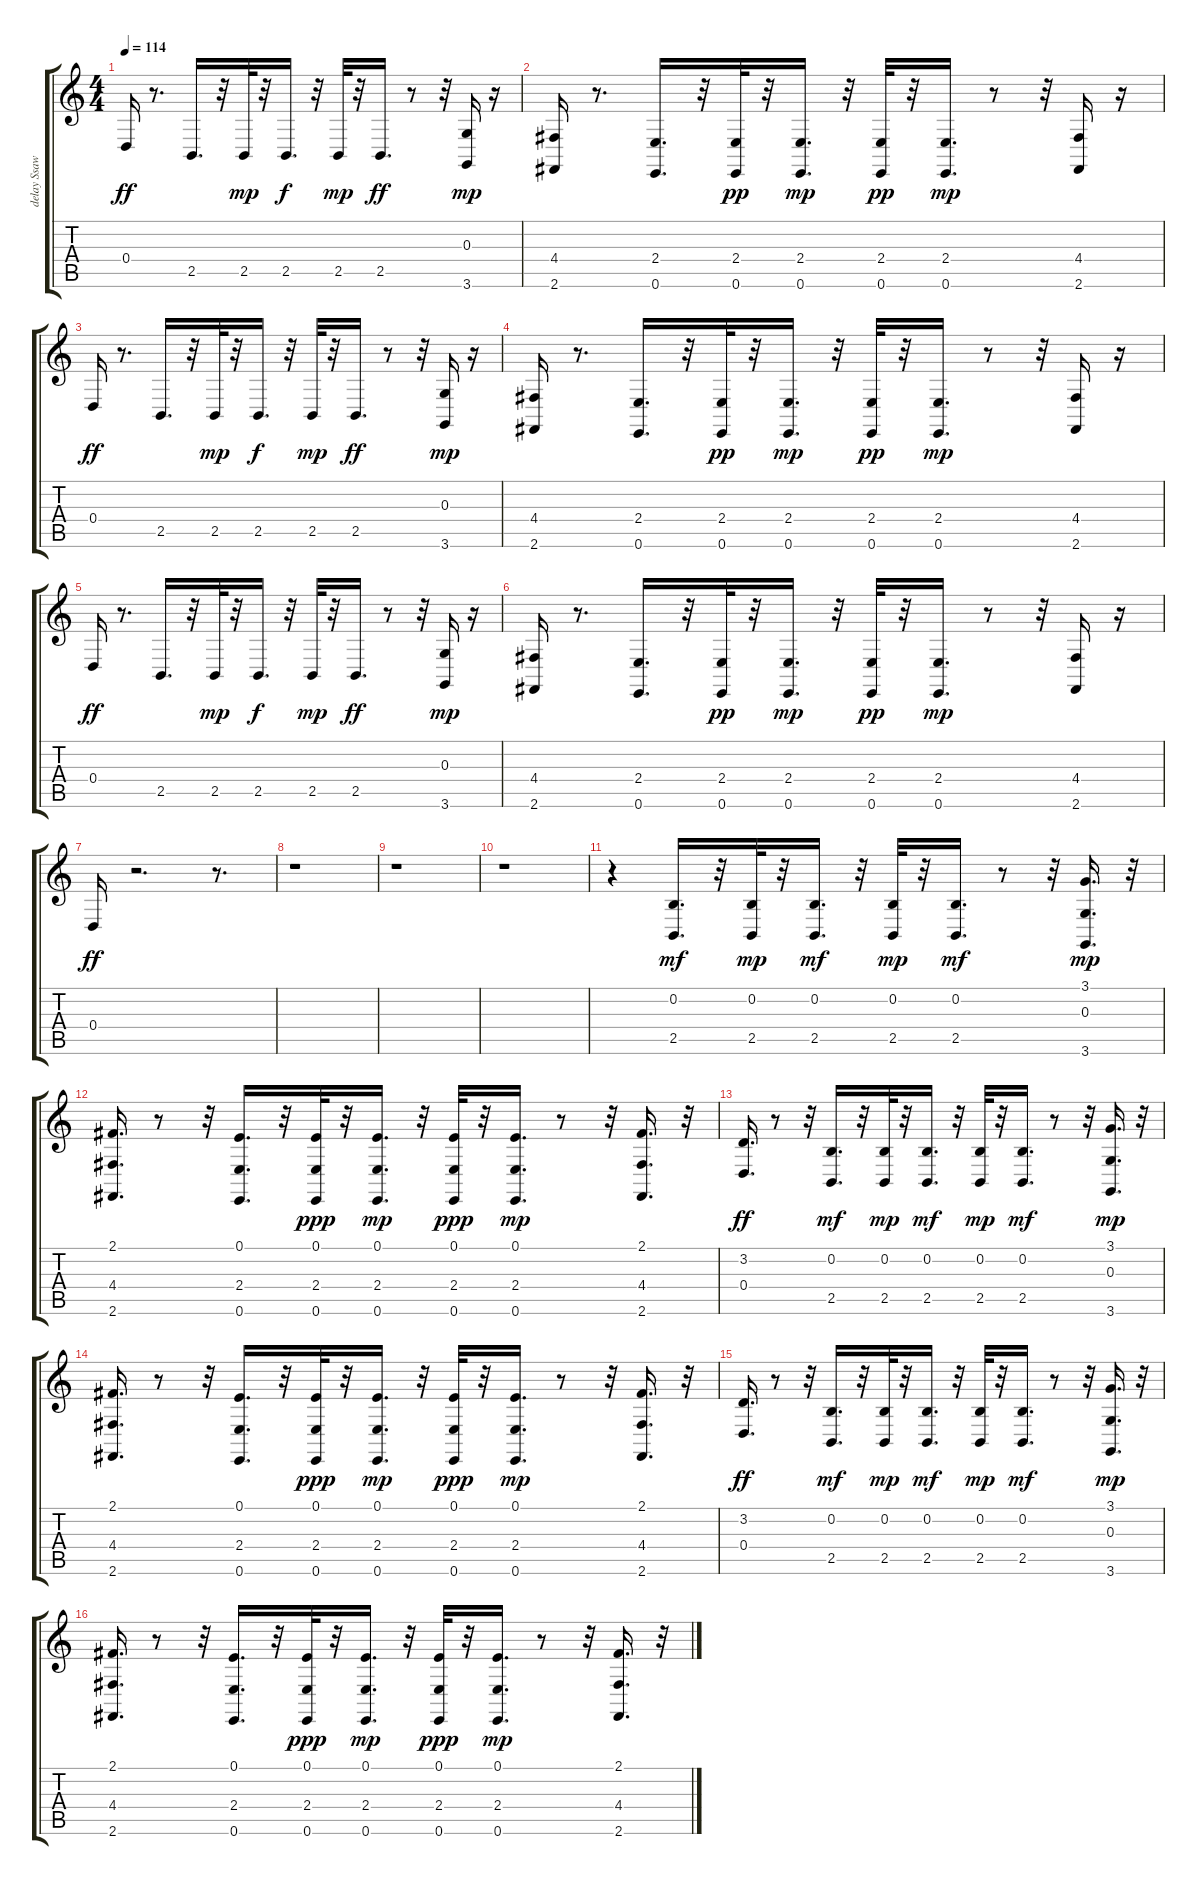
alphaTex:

\track ("delay Ssaw1" "delay Ssaw") {instrument lead2sawtooth}
\staff {score tabs}
\tuning (E4 B3 G3 D3 A2 E2) {hide}
\ts (4 4)
\tempo 114
\clef g2
\ks c
0.4.16{dy ff} r.8{d} 2.5.16{d} r.32 2.5.32{dy mp} r.32 2.5.16{d dy f} r.32 2.5.32{dy mp} r.32 2.5.16{d dy ff} r.8 r.32 (0.3 3.6).16{dy mp} r.16 |
(4.4 2.6).16 r.8{d} (2.4 0.6).16{d} r.32 (2.4 0.6).32{dy pp} r.32 (2.4 0.6).16{d dy mp} r.32 (2.4 0.6).32{dy pp} r.32 (2.4 0.6).16{d dy mp} r.8 r.32 (4.4 2.6).16 r.16 |
0.4.16{dy ff} r.8{d} 2.5.16{d} r.32 2.5.32{dy mp} r.32 2.5.16{d dy f} r.32 2.5.32{dy mp} r.32 2.5.16{d dy ff} r.8 r.32 (0.3 3.6).16{dy mp} r.16 |
(4.4 2.6).16 r.8{d} (2.4 0.6).16{d} r.32 (2.4 0.6).32{dy pp} r.32 (2.4 0.6).16{d dy mp} r.32 (2.4 0.6).32{dy pp} r.32 (2.4 0.6).16{d dy mp} r.8 r.32 (4.4 2.6).16 r.16 |
0.4.16{dy ff} r.8{d} 2.5.16{d} r.32 2.5.32{dy mp} r.32 2.5.16{d dy f} r.32 2.5.32{dy mp} r.32 2.5.16{d dy ff} r.8 r.32 (0.3 3.6).16{dy mp} r.16 |
(4.4 2.6).16 r.8{d} (2.4 0.6).16{d} r.32 (2.4 0.6).32{dy pp} r.32 (2.4 0.6).16{d dy mp} r.32 (2.4 0.6).32{dy pp} r.32 (2.4 0.6).16{d dy mp} r.8 r.32 (4.4 2.6).16 r.16 |
0.4.16{dy ff} r.2{d} r.8{d} |
r.1 |
r.1 |
r.1 |
r.4 (0.2 2.5).16{d dy mf} r.32 (0.2 2.5).32{dy mp} r.32 (0.2 2.5).16{d dy mf} r.32 (0.2 2.5).32{dy mp} r.32 (0.2 2.5).16{d dy mf} r.8 r.32 (3.1 0.3 3.6).16{d dy mp} r.32 |
(2.1 4.4 2.6).16{d} r.8 r.32 (0.1 2.4 0.6).16{d} r.32 (0.1 2.4 0.6).32{dy ppp} r.32 (0.1 2.4 0.6).16{d dy mp} r.32 (0.1 2.4 0.6).32{dy ppp} r.32 (0.1 2.4 0.6).16{d dy mp} r.8 r.32 (2.1 4.4 2.6).16{d} r.32 |
(3.2 0.4).16{d dy ff} r.8 r.32 (0.2 2.5).16{d dy mf} r.32 (0.2 2.5).32{dy mp} r.32 (0.2 2.5).16{d dy mf} r.32 (0.2 2.5).32{dy mp} r.32 (0.2 2.5).16{d dy mf} r.8 r.32 (3.1 0.3 3.6).16{d dy mp} r.32 |
(2.1 4.4 2.6).16{d} r.8 r.32 (0.1 2.4 0.6).16{d} r.32 (0.1 2.4 0.6).32{dy ppp} r.32 (0.1 2.4 0.6).16{d dy mp} r.32 (0.1 2.4 0.6).32{dy ppp} r.32 (0.1 2.4 0.6).16{d dy mp} r.8 r.32 (2.1 4.4 2.6).16{d} r.32 |
(3.2 0.4).16{d dy ff} r.8 r.32 (0.2 2.5).16{d dy mf} r.32 (0.2 2.5).32{dy mp} r.32 (0.2 2.5).16{d dy mf} r.32 (0.2 2.5).32{dy mp} r.32 (0.2 2.5).16{d dy mf} r.8 r.32 (3.1 0.3 3.6).16{d dy mp} r.32 |
(2.1 4.4 2.6).16{d} r.8 r.32 (0.1 2.4 0.6).16{d} r.32 (0.1 2.4 0.6).32{dy ppp} r.32 (0.1 2.4 0.6).16{d dy mp} r.32 (0.1 2.4 0.6).32{dy ppp} r.32 (0.1 2.4 0.6).16{d dy mp} r.8 r.32 (2.1 4.4 2.6).16{d} r.32
